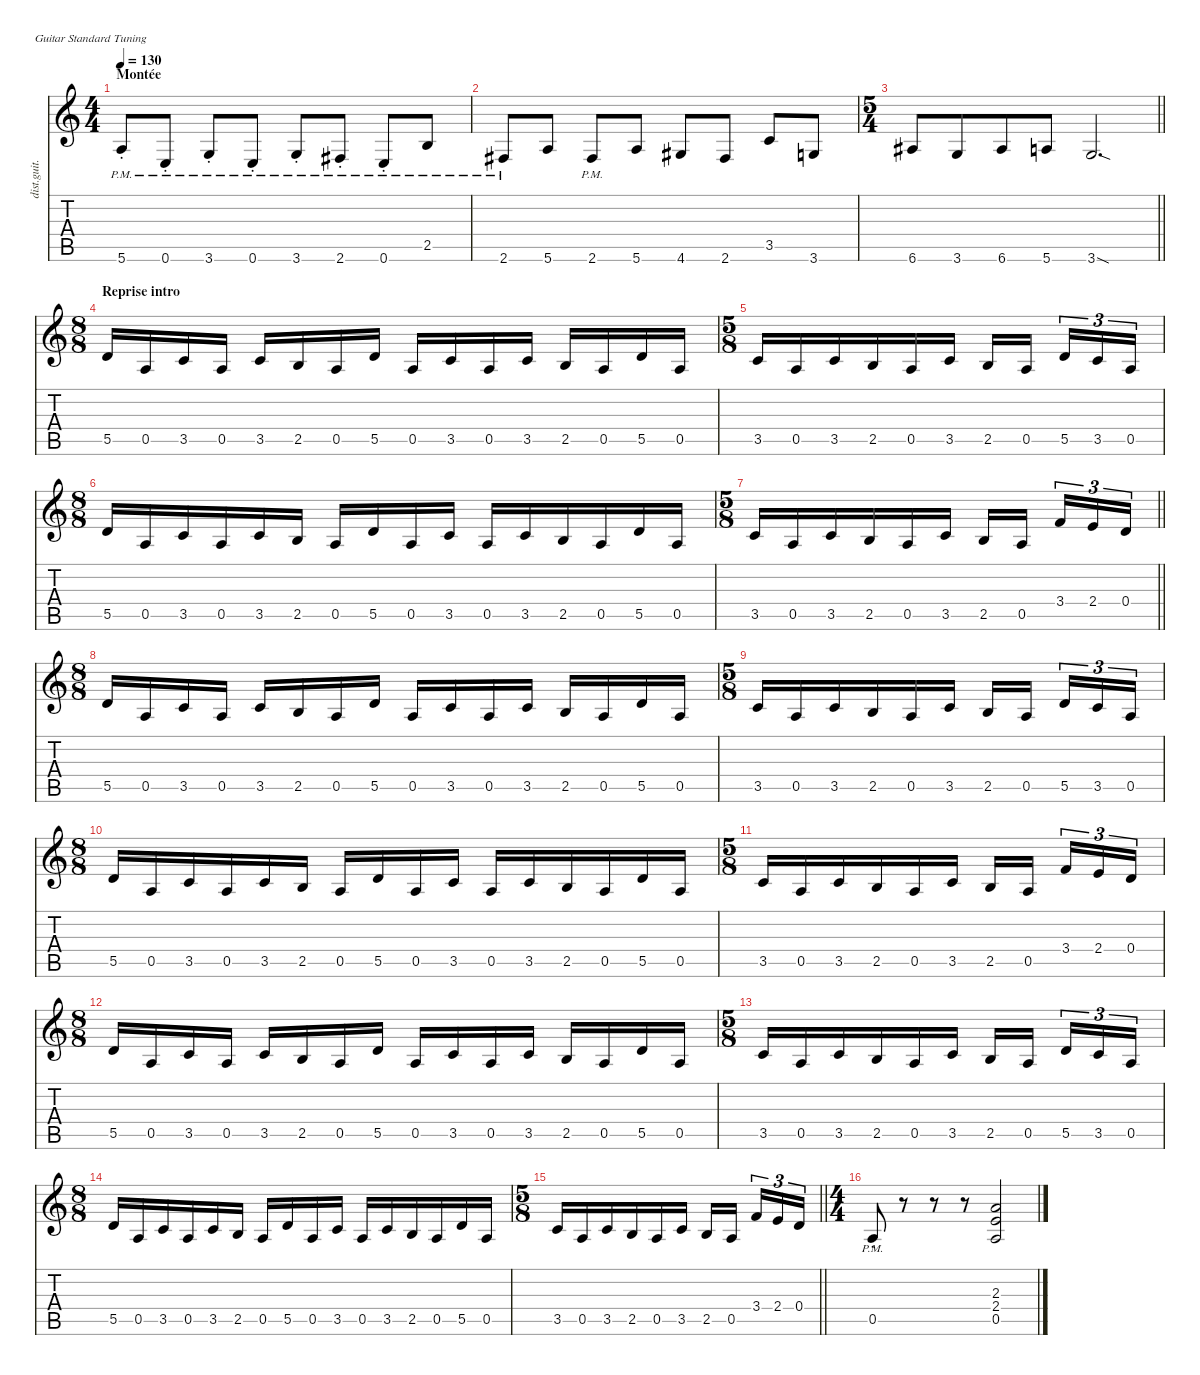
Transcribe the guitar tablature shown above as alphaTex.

\defaultSystemsLayout 4
\hideDynamics
\bracketExtendMode nobrackets
\track ("Hichem" "dist.guit.") {instrument distortionguitar}
\staff {score tabs}
\tuning (E4 B3 G3 D3 A2 E2)
\ts (4 4)
\section ("" "Montée")
\tempo 130
\clef g2
\ks c
5.6{pm st}.8{dy mp beam Up} 0.6{pm st}.8{beam Up} 3.6{pm st}.8{beam Up} 0.6{pm st}.8{beam Up} 3.6{pm st}.8{beam Up} 2.6{pm st acc #}.8{beam Up} 0.6{pm st}.8{beam Up} 2.5{pm}.8{dy mf beam Up} |
2.6{pm acc #}.8{beam Up} 5.6.8{dy f beam Up} 2.6{pm acc #}.8{dy mf beam Up} 5.6.8{dy f beam Up} 4.6{acc #}.8{dy mf beam Up} 2.6{acc #}.8{beam Up} 3.5.8{dy f beam Up} 3.6.8{beam Up} |
\ts (5 4)
\beaming (8 6 4)
\barLineRight lightlight
6.6{acc #}.8{beam Up} 3.6.8{beam Up} 6.6{acc #}.8{beam Up} 5.6.8{beam Up} 3.6{sod}.2{d dy ff beam Up} |
\ts (8 8)
\beaming (8 2 2 2 2)
\section ("" "Reprise intro")
5.5.16{dy f beam Up} 0.5.16{beam Up} 3.5.16{beam Up} 0.5.16{beam Up} 3.5.16{beam Up} 2.5.16{beam Up} 0.5.16{beam Up} 5.5.16{beam Up} 0.5.16{beam Up} 3.5.16{beam Up} 0.5.16{beam Up} 3.5.16{beam Up} 2.5.16{beam Up} 0.5.16{beam Up} 5.5.16{beam Up} 0.5.16{beam Up} |
\ts (5 8)
\beaming (8 3 2)
3.5.16{beam Up} 0.5.16{beam Up} 3.5.16{beam Up} 2.5.16{beam Up} 0.5.16{beam Up} 3.5.16{beam Up} 2.5.16{beam Up} 0.5.16{beam Up} 5.5.16{tu (3 2) beam Up} 3.5.16{tu (3 2) beam Up} 0.5.16{tu (3 2) beam Up} |
\ts (8 8)
\beaming (8 3 2 3)
5.5.16{beam Up} 0.5.16{beam Up} 3.5.16{beam Up} 0.5.16{beam Up} 3.5.16{beam Up} 2.5.16{beam Up} 0.5.16{beam Up} 5.5.16{beam Up} 0.5.16{beam Up} 3.5.16{beam Up} 0.5.16{beam Up} 3.5.16{beam Up} 2.5.16{beam Up} 0.5.16{beam Up} 5.5.16{beam Up} 0.5.16{beam Up} |
\ts (5 8)
\beaming (8 3 2)
\barLineRight lightlight
3.5.16{beam Up} 0.5.16{beam Up} 3.5.16{beam Up} 2.5.16{beam Up} 0.5.16{beam Up} 3.5.16{beam Up} 2.5.16{beam Up} 0.5.16{beam Up} 3.4.16{tu (3 2) beam Up} 2.4.16{tu (3 2) beam Up} 0.4.16{tu (3 2) beam Up} |
\ts (8 8)
\beaming (8 2 2 2 2)
5.5.16{beam Up} 0.5.16{beam Up} 3.5.16{beam Up} 0.5.16{beam Up} 3.5.16{beam Up} 2.5.16{beam Up} 0.5.16{beam Up} 5.5.16{beam Up} 0.5.16{beam Up} 3.5.16{beam Up} 0.5.16{beam Up} 3.5.16{beam Up} 2.5.16{beam Up} 0.5.16{beam Up} 5.5.16{beam Up} 0.5.16{beam Up} |
\ts (5 8)
\beaming (8 3 2)
3.5.16{beam Up} 0.5.16{beam Up} 3.5.16{beam Up} 2.5.16{beam Up} 0.5.16{beam Up} 3.5.16{beam Up} 2.5.16{beam Up} 0.5.16{beam Up} 5.5.16{tu (3 2) beam Up} 3.5.16{tu (3 2) beam Up} 0.5.16{tu (3 2) beam Up} |
\ts (8 8)
\beaming (8 3 2 3)
5.5.16{beam Up} 0.5.16{beam Up} 3.5.16{beam Up} 0.5.16{beam Up} 3.5.16{beam Up} 2.5.16{beam Up} 0.5.16{beam Up} 5.5.16{beam Up} 0.5.16{beam Up} 3.5.16{beam Up} 0.5.16{beam Up} 3.5.16{beam Up} 2.5.16{beam Up} 0.5.16{beam Up} 5.5.16{beam Up} 0.5.16{beam Up} |
\ts (5 8)
\beaming (8 3 2)
3.5.16{beam Up} 0.5.16{beam Up} 3.5.16{beam Up} 2.5.16{beam Up} 0.5.16{beam Up} 3.5.16{beam Up} 2.5.16{beam Up} 0.5.16{beam Up} 3.4.16{tu (3 2) beam Up} 2.4.16{tu (3 2) beam Up} 0.4.16{tu (3 2) beam Up} |
\ts (8 8)
\beaming (8 2 2 2 2)
5.5.16{beam Up} 0.5.16{beam Up} 3.5.16{beam Up} 0.5.16{beam Up} 3.5.16{beam Up} 2.5.16{beam Up} 0.5.16{beam Up} 5.5.16{beam Up} 0.5.16{beam Up} 3.5.16{beam Up} 0.5.16{beam Up} 3.5.16{beam Up} 2.5.16{beam Up} 0.5.16{beam Up} 5.5.16{beam Up} 0.5.16{beam Up} |
\ts (5 8)
\beaming (8 3 2)
3.5.16{beam Up} 0.5.16{beam Up} 3.5.16{beam Up} 2.5.16{beam Up} 0.5.16{beam Up} 3.5.16{beam Up} 2.5.16{beam Up} 0.5.16{beam Up} 5.5.16{tu (3 2) beam Up} 3.5.16{tu (3 2) beam Up} 0.5.16{tu (3 2) beam Up} |
\ts (8 8)
\beaming (8 3 2 3)
5.5.16{beam Up} 0.5.16{beam Up} 3.5.16{beam Up} 0.5.16{beam Up} 3.5.16{beam Up} 2.5.16{beam Up} 0.5.16{beam Up} 5.5.16{beam Up} 0.5.16{beam Up} 3.5.16{beam Up} 0.5.16{beam Up} 3.5.16{beam Up} 2.5.16{beam Up} 0.5.16{beam Up} 5.5.16{beam Up} 0.5.16{beam Up} |
\ts (5 8)
\beaming (8 3 2)
\barLineRight lightlight
3.5.16{beam Up} 0.5.16{beam Up} 3.5.16{beam Up} 2.5.16{beam Up} 0.5.16{beam Up} 3.5.16{beam Up} 2.5.16{beam Up} 0.5.16{beam Up} 3.4.16{tu (3 2) beam Up} 2.4.16{tu (3 2) beam Up} 0.4.16{tu (3 2) beam Up} |
\ts (4 4)
\beaming (8 2 2 2 2)
0.5{pm st}.8{beam Up} r.8{beam Up} r.8{beam Up} r.8{beam Up} (2.3 2.4 0.5).2{beam Up}
